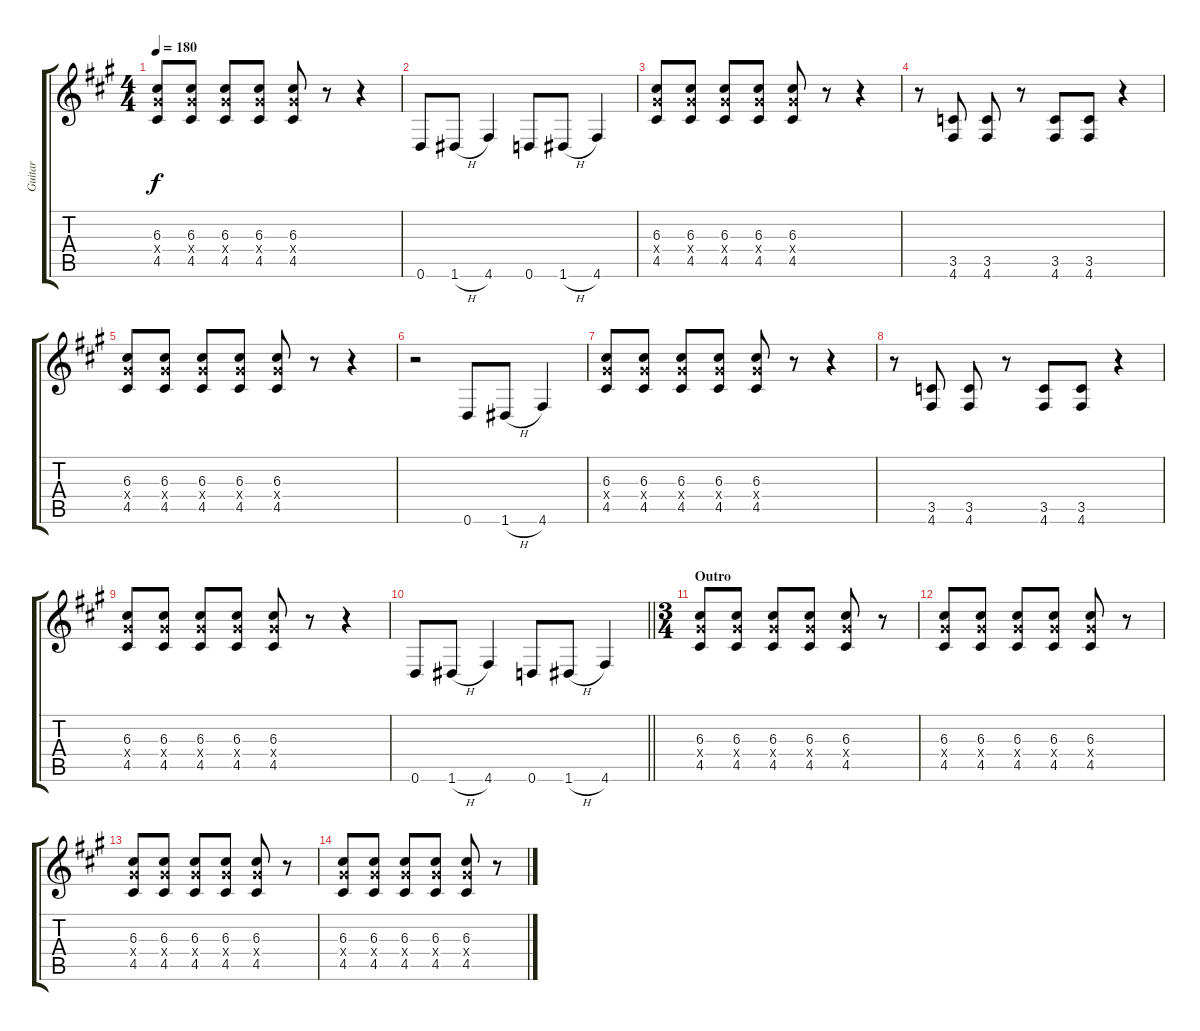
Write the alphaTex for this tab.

\track ("Guitar" "Guitar") {instrument distortionguitar}
\staff {score tabs}
\tuning (E4 B3 G3 D3 A2 D2) {hide}
\ts (4 4)
\tempo 180
\clef g2
\ks f#minor
(6.3 6.4{x} 4.5).8{dy f} (6.3 6.4{x} 4.5).8 (6.3 6.4{x} 4.5).8 (6.3 6.4{x} 4.5).8 (6.3 6.4{x} 4.5).8 r.8 r.4 |
0.6.8 1.6{h}.8 4.6.4 0.6.8 1.6{h}.8 4.6.4 |
(6.3 6.4{x} 4.5).8 (6.3 6.4{x} 4.5).8 (6.3 6.4{x} 4.5).8 (6.3 6.4{x} 4.5).8 (6.3 6.4{x} 4.5).8 r.8 r.4 |
r.8 (3.5 4.6).8 (3.5 4.6).8 r.8 (3.5 4.6).8 (3.5 4.6).8 r.4 |
(6.3 6.4{x} 4.5).8 (6.3 6.4{x} 4.5).8 (6.3 6.4{x} 4.5).8 (6.3 6.4{x} 4.5).8 (6.3 6.4{x} 4.5).8 r.8 r.4 |
r.2 0.6.8 1.6{h}.8 4.6.4 |
(6.3 6.4{x} 4.5).8 (6.3 6.4{x} 4.5).8 (6.3 6.4{x} 4.5).8 (6.3 6.4{x} 4.5).8 (6.3 6.4{x} 4.5).8 r.8 r.4 |
r.8 (3.5 4.6).8 (3.5 4.6).8 r.8 (3.5 4.6).8 (3.5 4.6).8 r.4 |
(6.3 6.4{x} 4.5).8 (6.3 6.4{x} 4.5).8 (6.3 6.4{x} 4.5).8 (6.3 6.4{x} 4.5).8 (6.3 6.4{x} 4.5).8 r.8 r.4 |
\barLineRight lightlight
0.6.8 1.6{h}.8 4.6.4 0.6.8 1.6{h}.8 4.6.4 |
\ts (3 4)
\section ("" "Outro")
(6.3 6.4{x} 4.5).8 (6.3 6.4{x} 4.5).8 (6.3 6.4{x} 4.5).8 (6.3 6.4{x} 4.5).8 (6.3 6.4{x} 4.5).8 r.8 |
(6.3 6.4{x} 4.5).8 (6.3 6.4{x} 4.5).8 (6.3 6.4{x} 4.5).8 (6.3 6.4{x} 4.5).8 (6.3 6.4{x} 4.5).8 r.8 |
(6.3 6.4{x} 4.5).8 (6.3 6.4{x} 4.5).8 (6.3 6.4{x} 4.5).8 (6.3 6.4{x} 4.5).8 (6.3 6.4{x} 4.5).8 r.8 |
(6.3 6.4{x} 4.5).8 (6.3 6.4{x} 4.5).8 (6.3 6.4{x} 4.5).8 (6.3 6.4{x} 4.5).8 (6.3 6.4{x} 4.5).8 r.8
